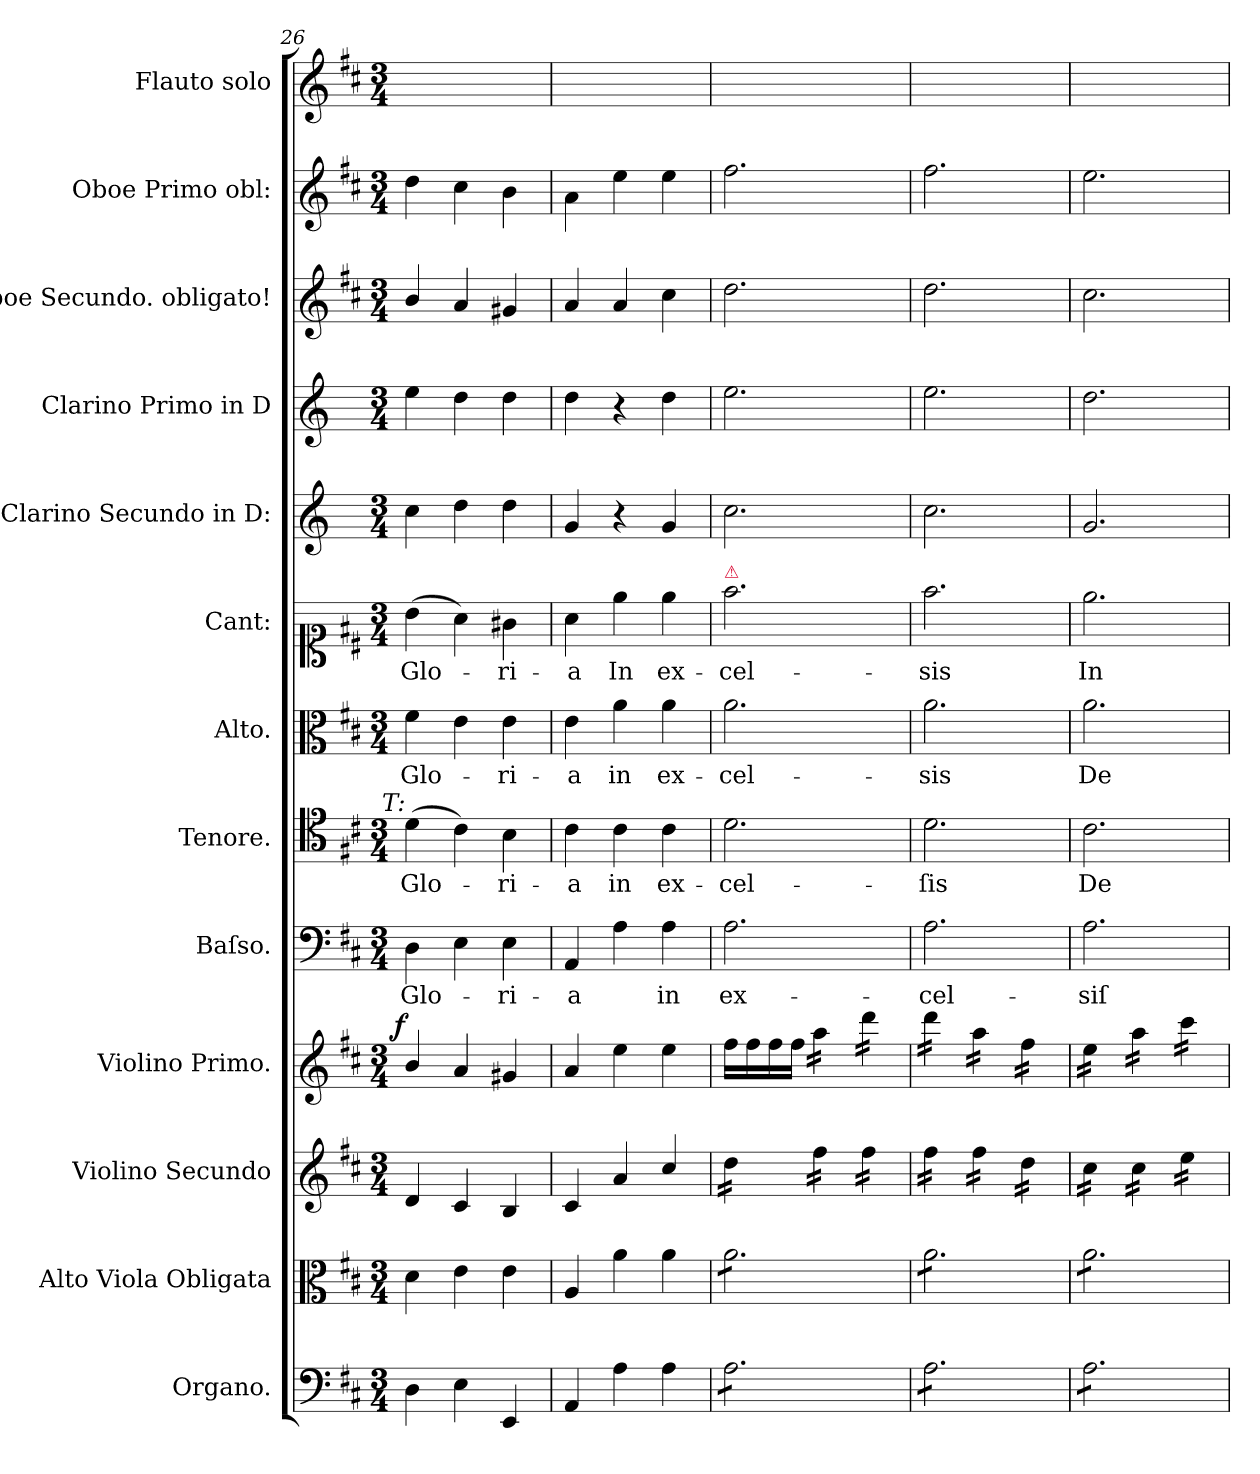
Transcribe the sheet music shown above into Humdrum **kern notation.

**kern	**kern	**dynam	**kern	**dynam	**kern	**dynam	**kern	**text	**kern	**text	**kern	**text	**kern	**text	**kern	**kern	**kern	**kern	**kern
*part13	*part12	*part12	*part11	*part11	*part10	*part10	*part9	*part9	*part8	*part8	*part7	*part7	*part6	*part6	*part5	*part4	*part3	*part2	*part1
*staff13	*staff12	*staff12	*staff11	*staff11	*staff10	*staff10	*staff9	*staff9	*staff8	*staff8	*staff7	*staff7	*staff6	*staff6	*staff5	*staff4	*staff3	*staff2	*staff1
*I"Organo.	*I"Alto Viola Obligata	*	*I"Violino Secundo	*	*I"Violino Primo.	*	*I"Baſso.	*	*I"Tenore.	*	*I"Alto.	*	*I"Cant:	*	*I"Clarino Secundo in D:	*I"Clarino Primo in D	*I"Oboe Secundo. obligato!	*I"Oboe Primo obl:	*I"Flauto solo
*I'org	*I'Vla	*	*I'vl 2	*	*I'vl 1	*	*I'B	*	*I'T	*	*I'A	*	*	*	*I'clno 2	*I'clno 1	*I'ob 2	*I'ob 1	*I'fl
*clefF4	*clefC3	*	*clefG2	*	*clefG2	*	*clefF4	*	*clefC4	*	*clefC3	*	*clefC1	*	*clefG2	*clefG2	*clefG2	*clefG2	*clefG2
*	*	*	*	*	*	*	*	*	*	*	*	*	*	*	*ITrd-1c-2	*ITrd-1c-2	*	*	*
*k[f#c#]	*k[f#c#]	*	*k[f#c#]	*	*k[f#c#]	*	*k[f#c#]	*	*k[f#c#]	*	*k[f#c#]	*	*k[f#c#]	*	*k[f#c#]	*k[f#c#]	*k[f#c#]	*k[f#c#]	*k[f#c#]
*D:	*D:	*	*D:	*	*D:	*	*D:	*	*D:	*	*D:	*	*D:	*	*	*	*D:	*D:	*D:
*M3/4	*M3/4	*	*M3/4	*	*M3/4	*	*M3/4	*	*M3/4	*	*M3/4	*	*M3/4	*	*M3/4	*M3/4	*M3/4	*M3/4	*M3/4
=26	=26	=26	=26	=26	=26	=26	=26	=26	=26	=26	=26	=26	=26	=26	=26	=26	=26	=26	=26
!	!	!	!	!	!	!	!	!	!LO:TX:a:i:rj:t=T&colon;	!	!	!	!	!	!	!	!	!	!
!	!	!LO:DY:a	!	!LO:DY:a	!	!LO:DY:a:rj	!	!	!	!	!	!	!	!	!	!	!	!	!
4D\	4d\	for	4d/	for	4b/	f	4D\	Glo-	(>4d\	Glo-	4f#\	Glo-	(>4b\	Glo-	4dd\	4ff#\	4b/	4dd\	2.ryy
4E\	4e\	.	4c#/	.	4a/	.	4E\	.	4c#\)	.	4e\	.	4a\)	.	4ee\	4ee\	4a/	4cc#\	.
4EE/	4e\	.	4B/	.	4g#X/	.	4E\	-ri-	4B\	-ri-	4e\	-ri-	4g#X\	-ri-	4ee\	4ee\	4g#X/	4b\	.
=27	=27	=27	=27	=27	=27	=27	=27	=27	=27	=27	=27	=27	=27	=27	=27	=27	=27	=27	=27
4AA/	4A/	.	4c#/	.	4a/	.	4AA/	-a	4c#\	-a	4e\	-a	4a\	-a	4a/	4ee\	4a/	4a\	2.ryy
4A\	4a\	.	4a/	.	4ee\	.	4A\	.	4c#\	in	4a\	in	4ee\	In	4r	4r	4a/	4ee\	.
4A\	4a\	.	4cc#/	.	4ee\	.	4A\	in	4c#\	ex-	4a\	ex-	4ee\	ex-	4a/	4ee\	4cc#\	4ee\	.
=28	=28	=28	=28	=28	=28	=28	=28	=28	=28	=28	=28	=28	=28	=28	=28	=28	=28	=28	=28
!	!	!	!	!	!	!	!	!	!	!	!	!	!LO:TX:a:color=crimson:t=⚠	!	!	!	!	!	!
*tremolo	*	*	*	*	*	*	*	*	*	*	*	*	*	*	*	*	*	*	*
*	*tremolo	*	*	*	*	*	*	*	*	*	*	*	*	*	*	*	*	*	*
*	*	*	*tremolo	*	*	*	*	*	*	*	*	*	*	*	*	*	*	*	*
8A\L	8a\L	.	16dd\LL	.	16ff#\LL	.	2.A\	ex-	2.d\	-cel-	2.a\	-cel-	2.ff#\	-cel-	2.dd\	2.ff#\	2.dd\	2.ff#\	2.ryy
.	.	.	16dd\	.	16ff#\	.	.	.	.	.	.	.	.	.	.	.	.	.	.
8A\	8a\	.	16dd\	.	16ff#\	.	.	.	.	.	.	.	.	.	.	.	.	.	.
.	.	.	16dd\JJ	.	16ff#\JJ	.	.	.	.	.	.	.	.	.	.	.	.	.	.
*	*	*	*	*	*tremolo	*	*	*	*	*	*	*	*	*	*	*	*	*	*
8A\	8a\	.	16ff#\LL	.	16aa\LL	.	.	.	.	.	.	.	.	.	.	.	.	.	.
.	.	.	16ff#\	.	16aa\	.	.	.	.	.	.	.	.	.	.	.	.	.	.
8A\	8a\	.	16ff#\	.	16aa\	.	.	.	.	.	.	.	.	.	.	.	.	.	.
.	.	.	16ff#\JJ	.	16aa\JJ	.	.	.	.	.	.	.	.	.	.	.	.	.	.
8A\	8a\	.	16ff#\LL	.	16ddd\LL	.	.	.	.	.	.	.	.	.	.	.	.	.	.
.	.	.	16ff#\	.	16ddd\	.	.	.	.	.	.	.	.	.	.	.	.	.	.
8A\J	8a\J	.	16ff#\	.	16ddd\	.	.	.	.	.	.	.	.	.	.	.	.	.	.
.	.	.	16ff#\JJ	.	16ddd\JJ	.	.	.	.	.	.	.	.	.	.	.	.	.	.
=29	=29	=29	=29	=29	=29	=29	=29	=29	=29	=29	=29	=29	=29	=29	=29	=29	=29	=29	=29
8A\L	8a\L	.	16ff#\LL	.	16ddd\LL	.	2.A\	-cel-	2.d\	-ſis	2.a\	-sis	2.ff#\	-sis	2.dd\	2.ff#\	2.dd\	2.ff#\	2.ryy
.	.	.	16ff#\	.	16ddd\	.	.	.	.	.	.	.	.	.	.	.	.	.	.
8A\	8a\	.	16ff#\	.	16ddd\	.	.	.	.	.	.	.	.	.	.	.	.	.	.
.	.	.	16ff#\JJ	.	16ddd\JJ	.	.	.	.	.	.	.	.	.	.	.	.	.	.
8A\	8a\	.	16ff#\LL	.	16aa\LL	.	.	.	.	.	.	.	.	.	.	.	.	.	.
.	.	.	16ff#\	.	16aa\	.	.	.	.	.	.	.	.	.	.	.	.	.	.
8A\	8a\	.	16ff#\	.	16aa\	.	.	.	.	.	.	.	.	.	.	.	.	.	.
.	.	.	16ff#\JJ	.	16aa\JJ	.	.	.	.	.	.	.	.	.	.	.	.	.	.
8A\	8a\	.	16dd\LL	.	16ff#\LL	.	.	.	.	.	.	.	.	.	.	.	.	.	.
.	.	.	16dd\	.	16ff#\	.	.	.	.	.	.	.	.	.	.	.	.	.	.
8A\J	8a\J	.	16dd\	.	16ff#\	.	.	.	.	.	.	.	.	.	.	.	.	.	.
.	.	.	16dd\JJ	.	16ff#\JJ	.	.	.	.	.	.	.	.	.	.	.	.	.	.
=30	=30	=30	=30	=30	=30	=30	=30	=30	=30	=30	=30	=30	=30	=30	=30	=30	=30	=30	=30
8A\L	8a\L	.	16cc#\LL	.	16ee\LL	.	2.A\	-siſ	2.c#\	De-	2.a\	De-	2.ee\	In	2.a/	2.ee\	2.cc#\	2.ee\	2.ryy
.	.	.	16cc#\	.	16ee\	.	.	.	.	.	.	.	.	.	.	.	.	.	.
8A\	8a\	.	16cc#\	.	16ee\	.	.	.	.	.	.	.	.	.	.	.	.	.	.
.	.	.	16cc#\JJ	.	16ee\JJ	.	.	.	.	.	.	.	.	.	.	.	.	.	.
8A\	8a\	.	16cc#\LL	.	16aa\LL	.	.	.	.	.	.	.	.	.	.	.	.	.	.
.	.	.	16cc#\	.	16aa\	.	.	.	.	.	.	.	.	.	.	.	.	.	.
8A\	8a\	.	16cc#\	.	16aa\	.	.	.	.	.	.	.	.	.	.	.	.	.	.
.	.	.	16cc#\JJ	.	16aa\JJ	.	.	.	.	.	.	.	.	.	.	.	.	.	.
8A\	8a\	.	16ee\LL	.	16ccc#\LL	.	.	.	.	.	.	.	.	.	.	.	.	.	.
.	.	.	16ee\	.	16ccc#\	.	.	.	.	.	.	.	.	.	.	.	.	.	.
8A\J	8a\J	.	16ee\	.	16ccc#\	.	.	.	.	.	.	.	.	.	.	.	.	.	.
*	*Xtremolo	*	*	*	*	*	*	*	*	*	*	*	*	*	*	*	*	*	*
*Xtremolo	*	*	*	*	*	*	*	*	*	*	*	*	*	*	*	*	*	*	*
.	.	.	16ee\JJ	.	16ccc#\JJ	.	.	.	.	.	.	.	.	.	.	.	.	.	.
*	*	*	*	*	*Xtremolo	*	*	*	*	*	*	*	*	*	*	*	*	*	*
*	*	*	*Xtremolo	*	*	*	*	*	*	*	*	*	*	*	*	*	*	*	*
=	=	=	=	=	=	=	=	=	=	=	=	=	=	=	=	=	=	=	=
*-	*-	*-	*-	*-	*-	*-	*-	*-	*-	*-	*-	*-	*-	*-	*-	*-	*-	*-	*-
